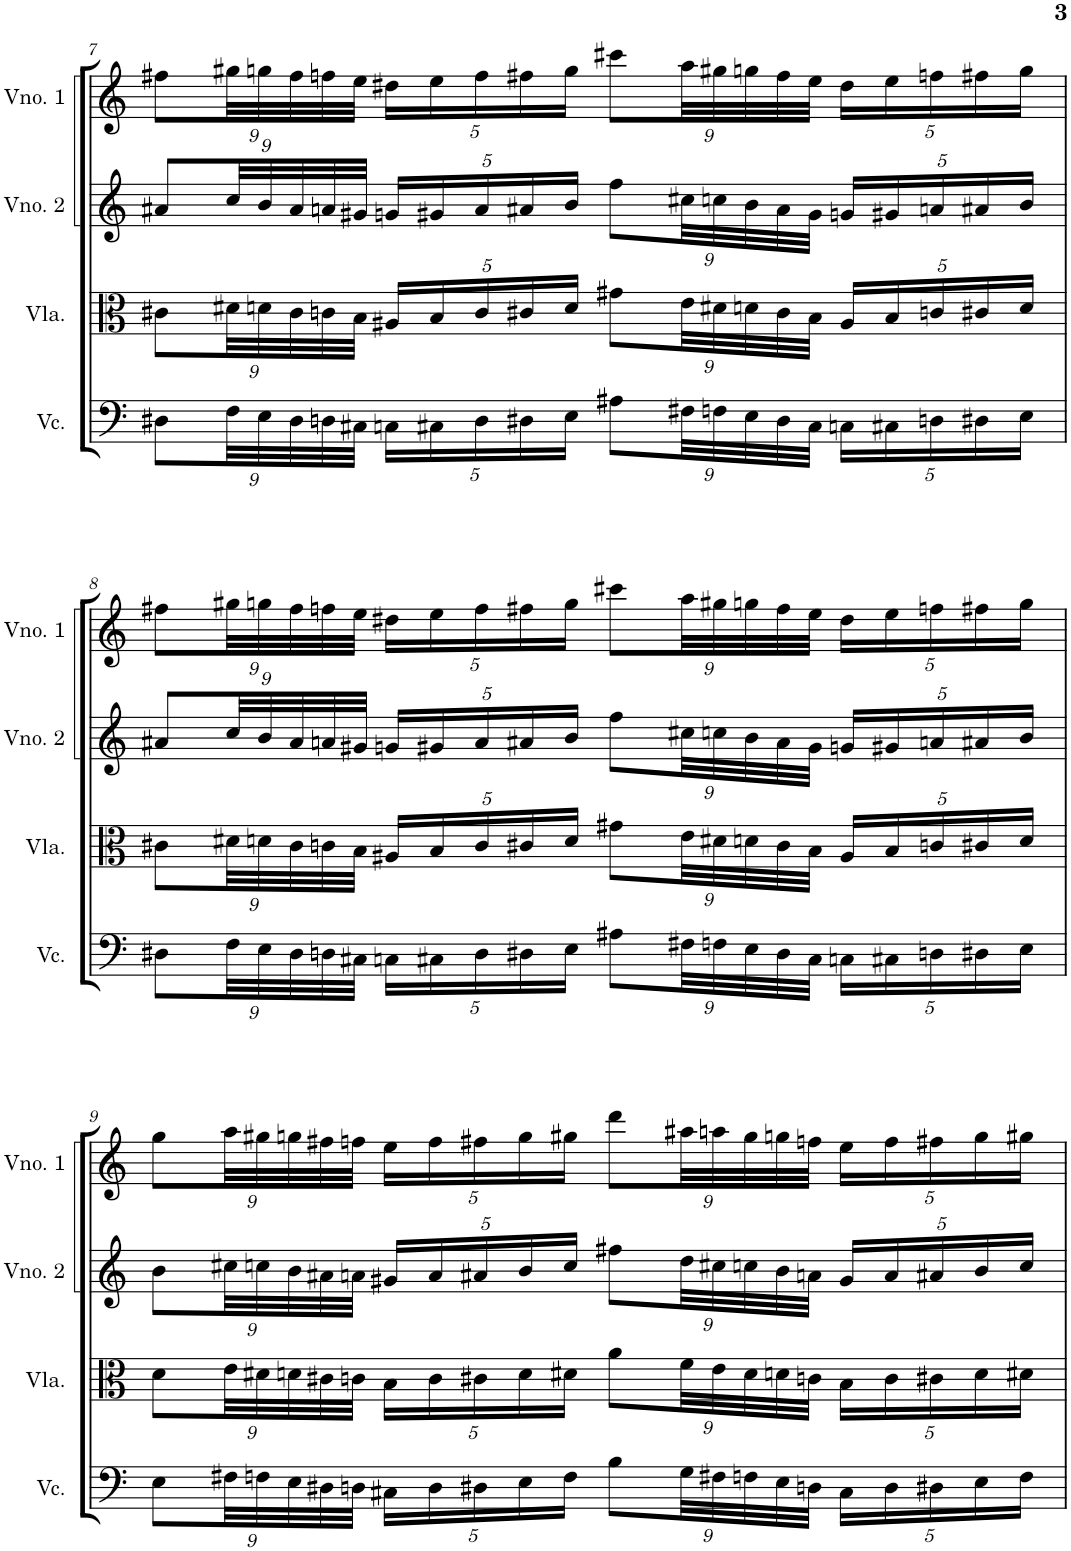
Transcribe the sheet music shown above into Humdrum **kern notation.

**kern	**kern	**kern	**kern
*part4	*part3	*part2	*part1
*staff4	*staff3	*staff2	*staff1
*I"Violoncelo	*I"Viola	*I"Violino 2	*I"Violino 1
*I'Vc.	*I'Vla.	*I'Vno. 2	*I'Vno. 1
!!LO:PB:g=z
*clefF4	*clefC3	*clefG2	*clefG2
*k[]	*k[]	*k[]	*k[]
*M4/4	*M4/4	*M4/4	*M4/4
*Xbrackettup	*Xbrackettup	*Xbrackettup	*Xbrackettup
=7	=7	=7	=7
9D#X\L	9c#X\L	9a#X/L	9ff#X\L
36F\LL	36d#X\LL	36cc/LL	36gg#X\LL
36E\	36dn\	36b/	36ggn\
36D#\	36c#\	36a#/	36ff#\
36Dn\	36cn\	36an/	36ffn\
36C#X\JJJ	36B\JJJ	36g#X/JJJ	36ee\JJJ
20Cn\LL	20A#X/LL	20gn/LL	20dd#X\LL
20C#X\	20B/	20g#X/	20ee\
20D\	20c/	20a/	20ff\
20D#X\	20c#X/	20a#X/	20ff#X\
20E\JJ	20d/JJ	20b/JJ	20gg\JJ
9A#X\L	9g#X\L	9ff\L	9ccc#X\L
36F#X\LL	36e\LL	36cc#X\LL	36aa\LL
36Fn\	36d#X\	36ccn\	36gg#X\
36E\	36dn\	36b\	36ggn\
36D#\	36c#\	36a#\	36ff#\
36C#\JJJ	36B\JJJ	36g#\JJJ	36ee\JJJ
20Cn\LL	20A#/LL	20gn/LL	20dd#\LL
20C#X\	20B/	20g#X/	20ee\
20Dn\	20cn/	20an/	20ffn\
20D#X\	20c#X/	20a#X/	20ff#X\
20E\JJ	20d/JJ	20b/JJ	20gg\JJ
!!LO:LB:g=z
=8	=8	=8	=8
9D#X\L	9c#X\L	9a#X/L	9ff#X\L
36F\LL	36d#X\LL	36cc/LL	36gg#X\LL
36E\	36dn\	36b/	36ggn\
36D#\	36c#\	36a#/	36ff#\
36Dn\	36cn\	36an/	36ffn\
36C#X\JJJ	36B\JJJ	36g#X/JJJ	36ee\JJJ
20Cn\LL	20A#X/LL	20gn/LL	20dd#X\LL
20C#X\	20B/	20g#X/	20ee\
20D\	20c/	20a/	20ff\
20D#X\	20c#X/	20a#X/	20ff#X\
20E\JJ	20d/JJ	20b/JJ	20gg\JJ
9A#X\L	9g#X\L	9ff\L	9ccc#X\L
36F#X\LL	36e\LL	36cc#X\LL	36aa\LL
36Fn\	36d#X\	36ccn\	36gg#X\
36E\	36dn\	36b\	36ggn\
36D#\	36c#\	36a#\	36ff#\
36C#\JJJ	36B\JJJ	36g#\JJJ	36ee\JJJ
20Cn\LL	20A#/LL	20gn/LL	20dd#\LL
20C#X\	20B/	20g#X/	20ee\
20Dn\	20cn/	20an/	20ffn\
20D#X\	20c#X/	20a#X/	20ff#X\
20E\JJ	20d/JJ	20b/JJ	20gg\JJ
!!LO:LB:g=z
=9	=9	=9	=9
9E\L	9d\L	9b\L	9gg\L
36F#X\LL	36e\LL	36cc#X\LL	36aa\LL
36Fn\	36d#X\	36ccn\	36gg#X\
36E\	36dn\	36b\	36ggn\
36D#X\	36c#X\	36a#X\	36ff#X\
36Dn\JJJ	36cn\JJJ	36an\JJJ	36ffn\JJJ
20C#X\LL	20B\LL	20g#X/LL	20ee\LL
20D\	20c\	20a/	20ff\
20D#X\	20c#X\	20a#X/	20ff#X\
20E\	20d\	20b/	20gg\
20F\JJ	20d#X\JJ	20cc/JJ	20gg#X\JJ
9B\L	9a\L	9ff#X\L	9ddd\L
36G\LL	36f\LL	36dd\LL	36aa#X\LL
36F#X\	36e\	36cc#X\	36aan\
36Fn\	36d#\	36ccn\	36gg#\
36E\	36dn\	36b\	36ggn\
36Dn\JJJ	36cn\JJJ	36an\JJJ	36ffn\JJJ
20C#\LL	20B\LL	20g#/LL	20ee\LL
20D\	20c\	20a/	20ff\
20D#X\	20c#X\	20a#X/	20ff#X\
20E\	20d\	20b/	20gg\
20F\JJ	20d#X\JJ	20cc/JJ	20gg#X\JJ
=	=	=	=
*-	*-	*-	*-
